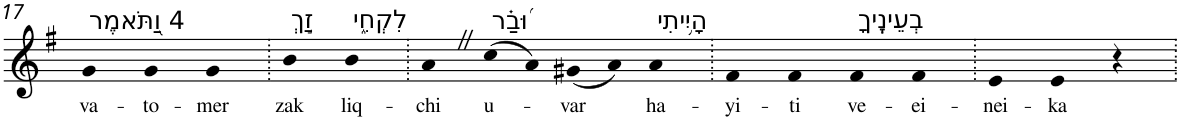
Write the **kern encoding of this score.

**kern	**text
*part1	*part1
*staff1	*staff1
*I"Piano	*
*I'Pno	*
!!LO:PB:g=z
*clefG2	*
*k[f#]	*
*G:	*
=17	=17
!LO:TX:a:t=4 וַ֭תֹּאמֶר	!
!	!LO:LY:b
4g	va-
!	!LO:LY:b
4g	-to-
!	!LO:LY:b
4g	-mer
=18.	=18.
!LO:TX:a:t=זַ֣ךְ	!
!	!LO:LY:b
4b	zak
!LO:TX:a:t=לִקְחִ֑י	!
!	!LO:LY:b
4b	liq-
=19.	=19.
!	!LO:LY:b
4aZ	-chi
!LO:TX:a:t=וּ֝בַ֗ר	!
!	!LO:LY:b
(8cc	u-
8a)	.
!	!LO:LY:b
(8g#X	-var
8a)	.
!LO:TX:a:t=הָיִ֥יתִי	!
!	!LO:LY:b
4a	ha-
=20.	=20.
!	!LO:LY:b
4f#	-yi-
!	!LO:LY:b
4f#	-ti
!LO:TX:a:t=בְעֵינֶֽיךָ	!
!	!LO:LY:b
4f#	ve-
!	!LO:LY:b
4f#	-ei-
=21.	=21.
!	!LO:LY:b
4e	-nei-
!	!LO:LY:b
4e	-ka
4r	.
=.	=.
*-	*-
